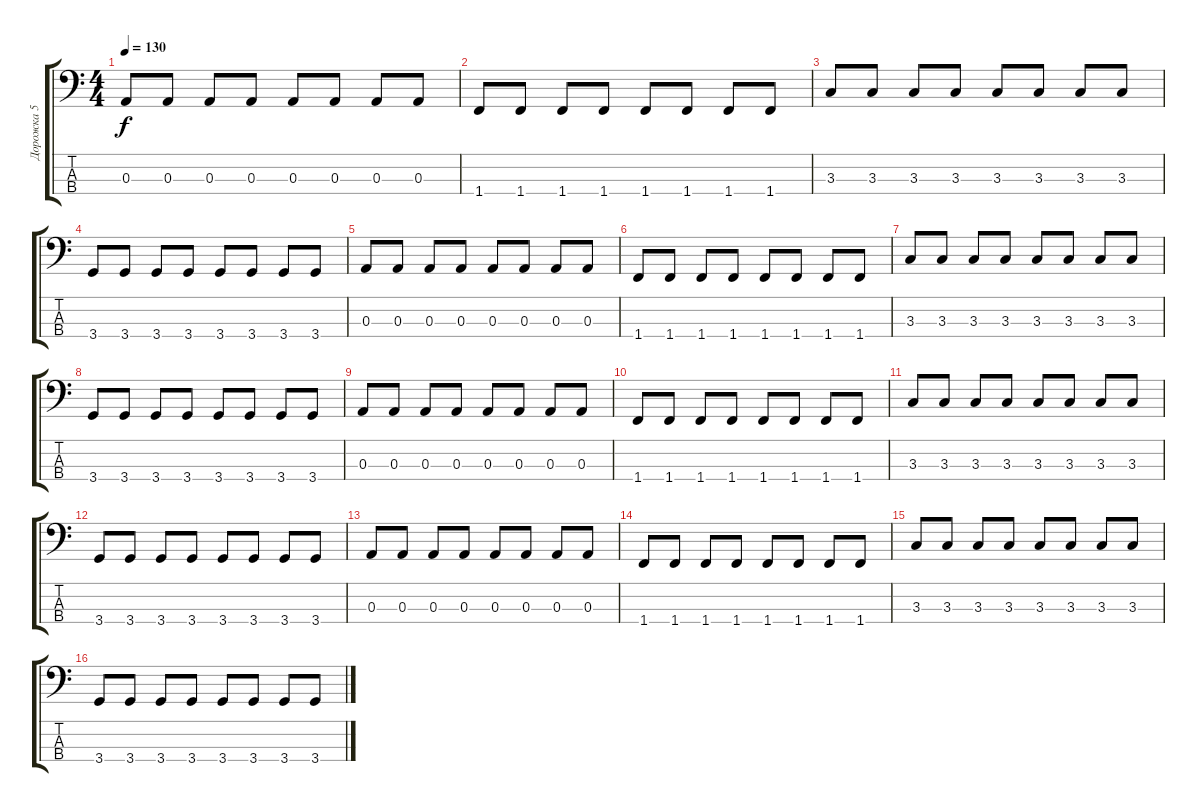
\track ("Дорожка 5" "Дорожка 5") {instrument electricbassfinger}
\staff {score tabs}
\tuning (G2 D2 A1 E1) {hide}
\ts (4 4)
\tempo 130
\clef f4
\ks c
0.3.8{dy f} 0.3.8 0.3.8 0.3.8 0.3.8 0.3.8 0.3.8 0.3.8 |
1.4.8 1.4.8 1.4.8 1.4.8 1.4.8 1.4.8 1.4.8 1.4.8 |
3.3.8 3.3.8 3.3.8 3.3.8 3.3.8 3.3.8 3.3.8 3.3.8 |
3.4.8 3.4.8 3.4.8 3.4.8 3.4.8 3.4.8 3.4.8 3.4.8 |
0.3.8 0.3.8 0.3.8 0.3.8 0.3.8 0.3.8 0.3.8 0.3.8 |
1.4.8 1.4.8 1.4.8 1.4.8 1.4.8 1.4.8 1.4.8 1.4.8 |
3.3.8 3.3.8 3.3.8 3.3.8 3.3.8 3.3.8 3.3.8 3.3.8 |
3.4.8 3.4.8 3.4.8 3.4.8 3.4.8 3.4.8 3.4.8 3.4.8 |
0.3.8 0.3.8 0.3.8 0.3.8 0.3.8 0.3.8 0.3.8 0.3.8 |
1.4.8 1.4.8 1.4.8 1.4.8 1.4.8 1.4.8 1.4.8 1.4.8 |
3.3.8 3.3.8 3.3.8 3.3.8 3.3.8 3.3.8 3.3.8 3.3.8 |
3.4.8 3.4.8 3.4.8 3.4.8 3.4.8 3.4.8 3.4.8 3.4.8 |
0.3.8 0.3.8 0.3.8 0.3.8 0.3.8 0.3.8 0.3.8 0.3.8 |
1.4.8 1.4.8 1.4.8 1.4.8 1.4.8 1.4.8 1.4.8 1.4.8 |
3.3.8 3.3.8 3.3.8 3.3.8 3.3.8 3.3.8 3.3.8 3.3.8 |
3.4.8 3.4.8 3.4.8 3.4.8 3.4.8 3.4.8 3.4.8 3.4.8
